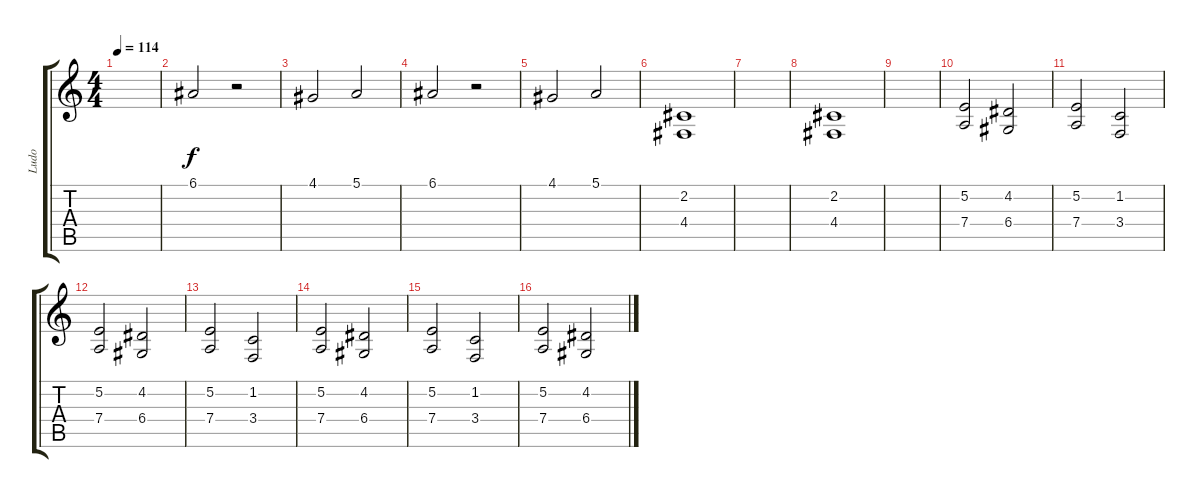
\track ("Ludo" "Ludo") {instrument stringensemble2}
\staff {score tabs}
\tuning (E4 B3 G3 D3 A2 D2) {hide}
\ts (4 4)
\tempo 114
\clef g2
\ks c
|
6.1.2 r.2 |
4.1.2 5.1.2 |
6.1.2 r.2 |
4.1.2 5.1.2 |
(2.2 4.4).1 |
|
(2.2 4.4).1 |
|
(5.2 7.4).2 (4.2 6.4).2 |
(5.2 7.4).2 (1.2 3.4).2 |
(5.2 7.4).2 (4.2 6.4).2 |
(5.2 7.4).2 (1.2 3.4).2 |
(5.2 7.4).2 (4.2 6.4).2 |
(5.2 7.4).2 (1.2 3.4).2 |
(5.2 7.4).2 (4.2 6.4).2
